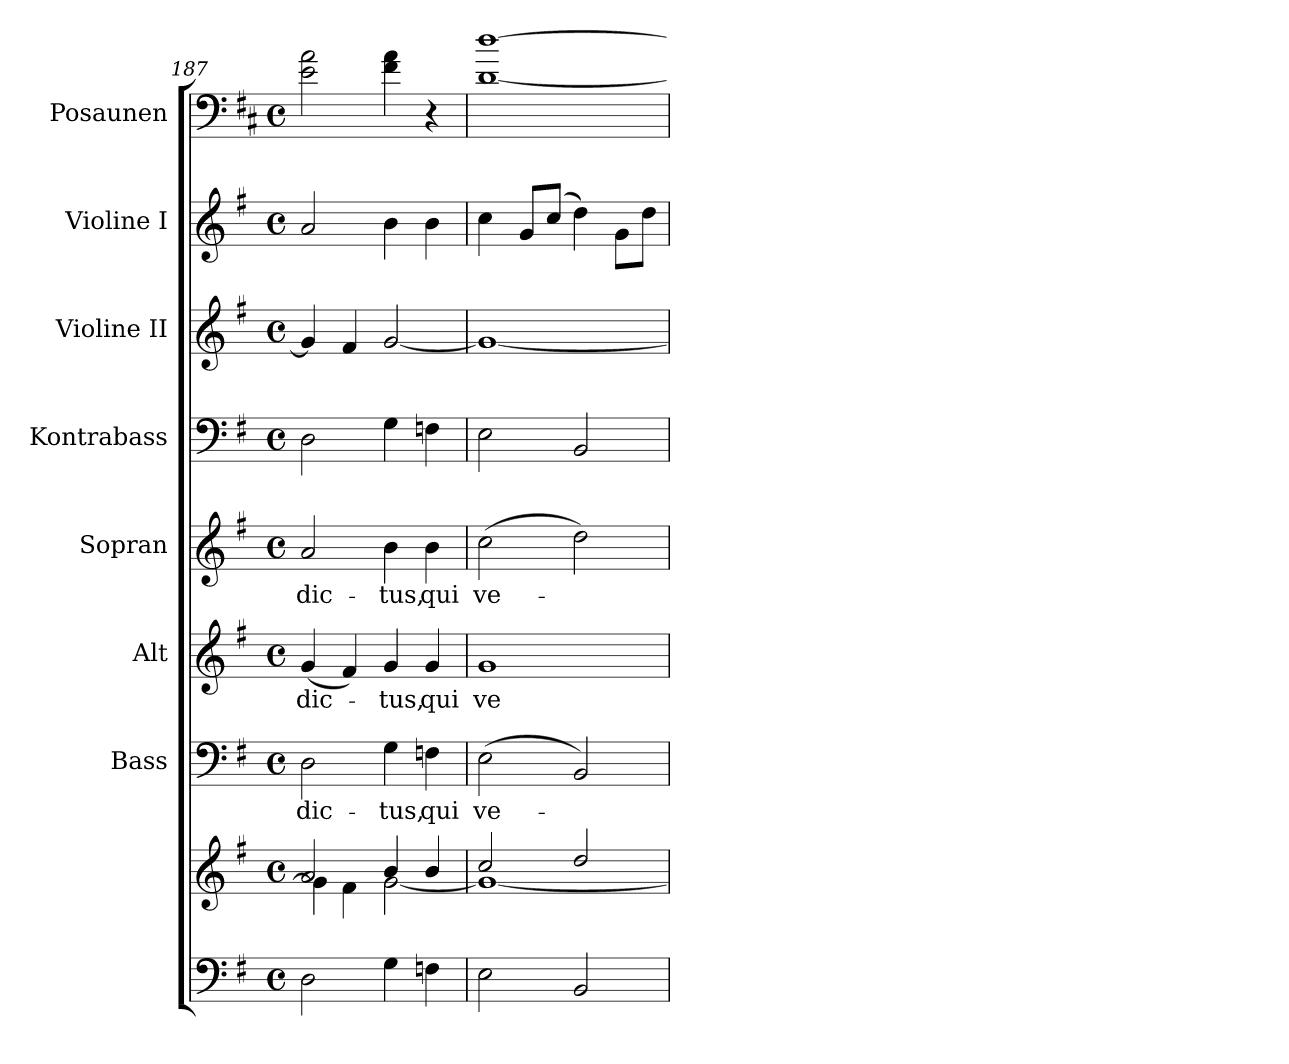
**kern	**kern	**kern	**text	**kern	**text	**kern	**text	**kern	**kern	**kern	**kern
*part8	*part8	*part7	*part7	*part6	*part6	*part5	*part5	*part4	*part3	*part2	*part1
*staff9	*staff8	*staff7	*staff7	*staff6	*staff6	*staff5	*staff5	*staff4	*staff3	*staff2	*staff1
*	*	*I"Bass	*	*I"Alt	*	*I"Sopran	*	*I"Kontrabass	*I"Violine II	*I"Violine I	*I"Posaunen
*	*	*I'B.	*	*I'A.	*	*I'S.	*	*I'Kb.	*I'Vl. II	*I'Vl. I	*I'Pos.
*clefF4	*clefG2	*clefF4	*	*clefG2	*	*clefG2	*	*clefF4	*clefG2	*clefG2	*clefF4
*	*	*	*	*	*	*	*	*ITrd7c12	*	*	*ITrd4c7
*k[f#]	*k[f#]	*k[f#]	*	*k[f#]	*	*k[f#]	*	*k[f#]	*k[f#]	*k[f#]	*k[f#]
*G:	*G:	*G:	*	*G:	*	*G:	*	*G:	*G:	*G:	*G:
*M4/4	*M4/4	*M4/4	*	*M4/4	*	*M4/4	*	*M4/4	*M4/4	*M4/4	*M4/4
*met(c)	*met(c)	*met(c)	*	*met(c)	*	*met(c)	*	*met(c)	*met(c)	*met(c)	*met(c)
=187	=187	=187	=187	=187	=187	=187	=187	=187	=187	=187	=187
*	*^	*	*	*	*	*	*	*	*	*	*
!	!	!	!	!LO:LY:b	!	!LO:LY:b	!	!LO:LY:b	!	!	!	!
2D\	2a/	4g\]	2D\	-dic-	(<4g/	-dic-	2a/	-dic-	2DD\	4g/]	2a/	2A\ 2d\
.	.	4f#\	.	.	4f#/)	.	.	.	.	4f#/	.	.
!	!	!	!	!LO:LY:b	!	!LO:LY:b	!	!LO:LY:b	!	!	!	!
4G\	4b/	[<2g\	4G\	-tus,	4g/	-tus,	4b\	-tus,	4GG\	[2g/	4b\	4B\ 4d\
!	!	!	!	!LO:LY:b	!	!LO:LY:b	!	!LO:LY:b	!	!	!	!
4Fn\	4b/	.	4Fn\	qui	4g/	qui	4b\	qui	4FFn\	.	4b\	4r
!!LO:PB:g=z
=188	=188	=188	=188	=188	=188	=188	=188	=188	=188	=188	=188	=188
!	!	!	!	!LO:LY:b	!	!LO:LY:b	!	!LO:LY:b	!	!	!	!
2E\	2cc/	1g_	(>2E\	ve-	1g	ve-	(>2cc\	ve-	2EE\	1g_	4cc\	[1G [1g
.	.	.	.	.	.	.	.	.	.	.	8g/L	.
.	.	.	.	.	.	.	.	.	.	.	(8cc/J	.
2BB/	2dd/	.	2BB/)	.	.	.	2dd\)	.	2BBB/	.	4dd\)	.
.	.	.	.	.	.	.	.	.	.	.	8g\L	.
.	.	.	.	.	.	.	.	.	.	.	8dd\J	.
*	*v	*v	*	*	*	*	*	*	*	*	*	*
=	=	=	=	=	=	=	=	=	=	=	=
*-	*-	*-	*-	*-	*-	*-	*-	*-	*-	*-	*-
